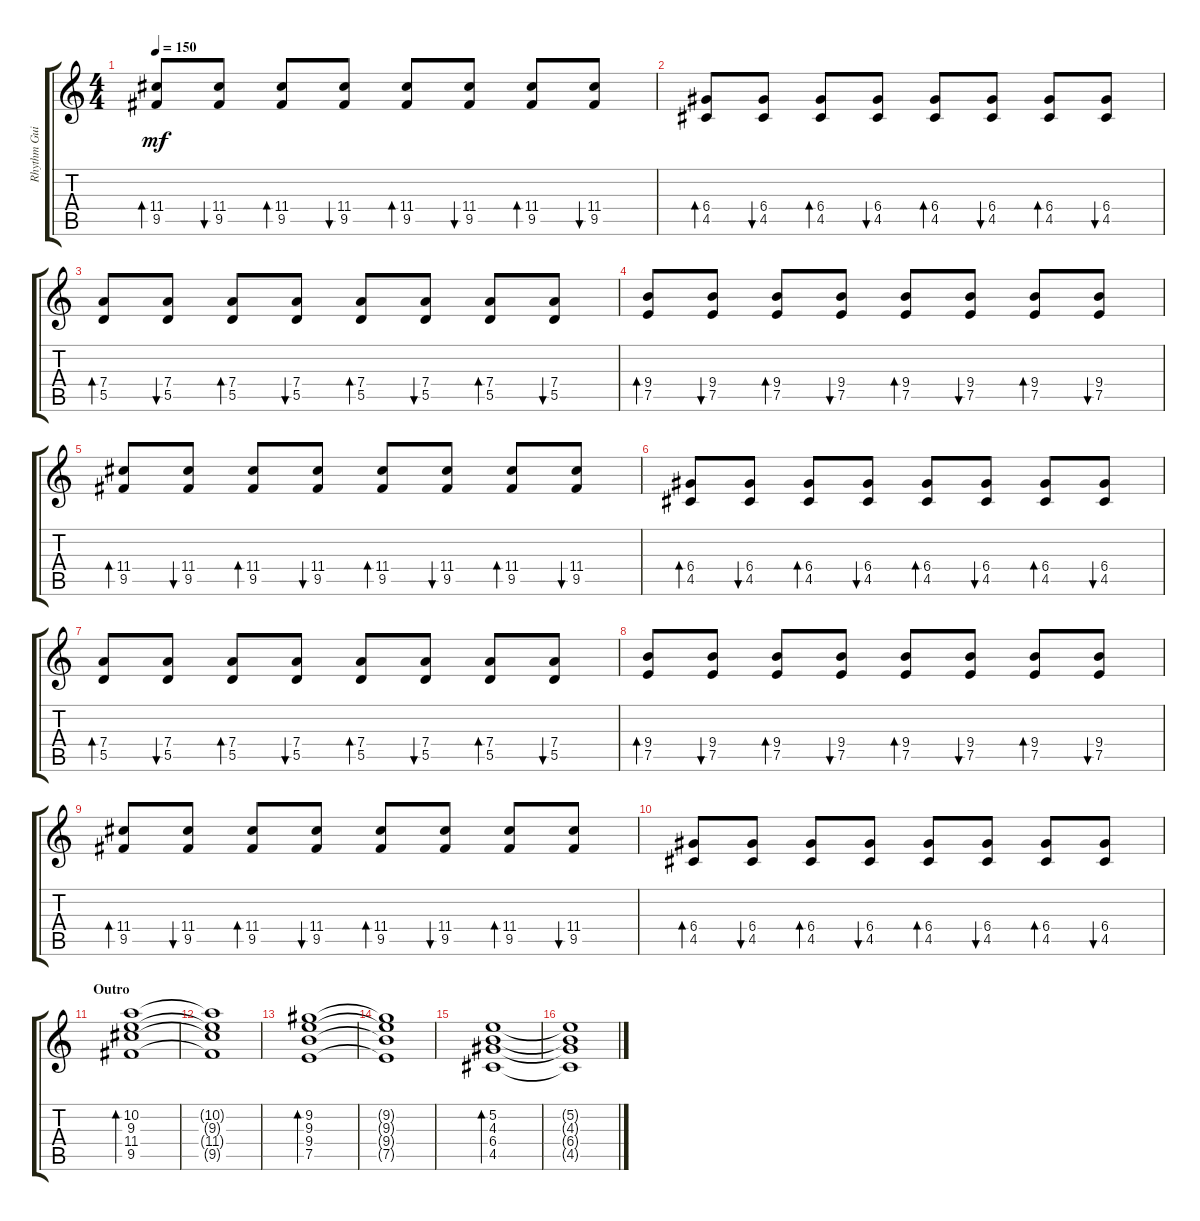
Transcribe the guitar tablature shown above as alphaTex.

\track ("Rhythm Guitar" "Rhythm Gui") {instrument overdrivenguitar}
\staff {score tabs}
\tuning (E4 B3 G3 D3 A2 E2) {hide}
\ts (4 4)
\tempo 150
\clef g2
\ks c
(11.4 9.5).8{bd 30 dy mf} (11.4 9.5).8{bu 30} (11.4 9.5).8{bd 30} (11.4 9.5).8{bu 30} (11.4 9.5).8{bd 30} (11.4 9.5).8{bu 30} (11.4 9.5).8{bd 30} (11.4 9.5).8{bu 30} |
(6.4 4.5).8{bd 30} (6.4 4.5).8{bu 30} (6.4 4.5).8{bd 30} (6.4 4.5).8{bu 30} (6.4 4.5).8{bd 30} (6.4 4.5).8{bu 30} (6.4 4.5).8{bd 30} (6.4 4.5).8{bu 30} |
(7.4 5.5).8{bd 30} (7.4 5.5).8{bu 30} (7.4 5.5).8{bd 30} (7.4 5.5).8{bu 30} (7.4 5.5).8{bd 30} (7.4 5.5).8{bu 30} (7.4 5.5).8{bd 30} (7.4 5.5).8{bu 30} |
(9.4 7.5).8{bd 30} (9.4 7.5).8{bu 30} (9.4 7.5).8{bd 30} (9.4 7.5).8{bu 30} (9.4 7.5).8{bd 30} (9.4 7.5).8{bu 30} (9.4 7.5).8{bd 30} (9.4 7.5).8{bu 30} |
(11.4 9.5).8{bd 30} (11.4 9.5).8{bu 30} (11.4 9.5).8{bd 30} (11.4 9.5).8{bu 30} (11.4 9.5).8{bd 30} (11.4 9.5).8{bu 30} (11.4 9.5).8{bd 30} (11.4 9.5).8{bu 30} |
(6.4 4.5).8{bd 30} (6.4 4.5).8{bu 30} (6.4 4.5).8{bd 30} (6.4 4.5).8{bu 30} (6.4 4.5).8{bd 30} (6.4 4.5).8{bu 30} (6.4 4.5).8{bd 30} (6.4 4.5).8{bu 30} |
(7.4 5.5).8{bd 30} (7.4 5.5).8{bu 30} (7.4 5.5).8{bd 30} (7.4 5.5).8{bu 30} (7.4 5.5).8{bd 30} (7.4 5.5).8{bu 30} (7.4 5.5).8{bd 30} (7.4 5.5).8{bu 30} |
(9.4 7.5).8{bd 30} (9.4 7.5).8{bu 30} (9.4 7.5).8{bd 30} (9.4 7.5).8{bu 30} (9.4 7.5).8{bd 30} (9.4 7.5).8{bu 30} (9.4 7.5).8{bd 30} (9.4 7.5).8{bu 30} |
(11.4 9.5).8{bd 30} (11.4 9.5).8{bu 30} (11.4 9.5).8{bd 30} (11.4 9.5).8{bu 30} (11.4 9.5).8{bd 30} (11.4 9.5).8{bu 30} (11.4 9.5).8{bd 30} (11.4 9.5).8{bu 30} |
(6.4 4.5).8{bd 30} (6.4 4.5).8{bu 30} (6.4 4.5).8{bd 30} (6.4 4.5).8{bu 30} (6.4 4.5).8{bd 30} (6.4 4.5).8{bu 30} (6.4 4.5).8{bd 30} (6.4 4.5).8{bu 30} |
\section ("" "Outro")
(10.2 9.3 11.4 9.5).1{bd 30} |
(10.2{t} 9.3{t} 11.4{t} 9.5{t}).1 |
(9.2 9.3 9.4 7.5).1{bd 30} |
(9.2{t} 9.3{t} 9.4{t} 7.5{t}).1 |
(5.2 4.3 6.4 4.5).1{bd 30} |
(5.2{t} 4.3{t} 6.4{t} 4.5{t}).1
